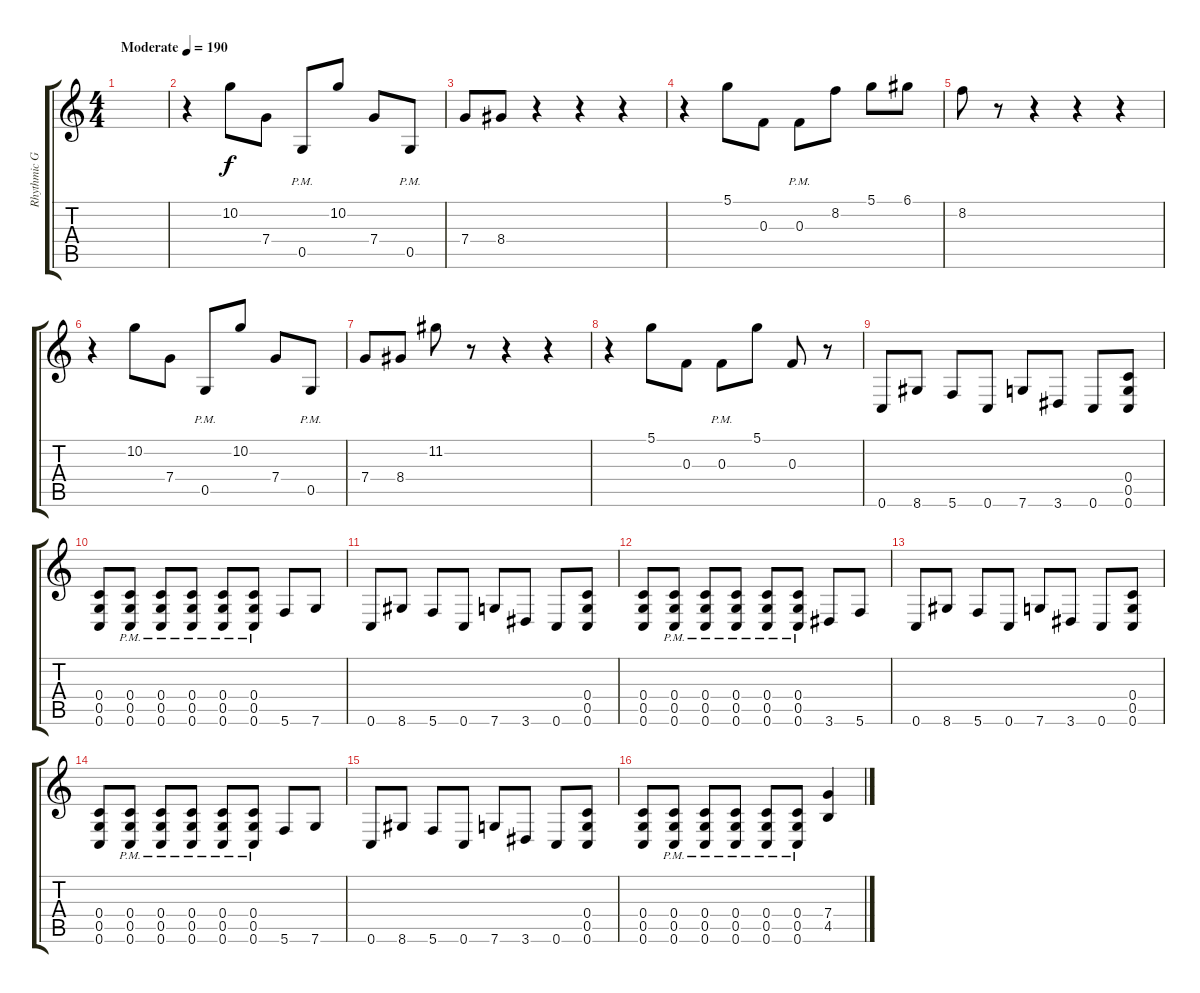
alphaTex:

\track ("Rhythmic Guitar" "Rhythmic G") {instrument distortionguitar}
\staff {score tabs}
\tuning (D4 A3 F3 C3 G2 C2) {hide}
\ts (4 4)
\tempo (190 "Moderate")
\clef g2
\ks c
|
r.4 10.2.8 7.4.8 0.5{pm}.8 10.2.8 7.4.8 0.5{pm}.8 |
7.4.8 8.4.8 r.4 r.4 r.4 |
r.4 5.1.8 0.3.8 0.3{pm}.8 8.2.8 5.1.8 6.1.8 |
8.2.8 r.8 r.4 r.4 r.4 |
r.4 10.2.8 7.4.8 0.5{pm}.8 10.2.8 7.4.8 0.5{pm}.8 |
7.4.8 8.4.8 11.2.8 r.8 r.4 r.4 |
r.4 5.1.8 0.3.8 0.3{pm}.8 5.1.8 0.3.8 r.8 |
0.6.8 8.6.8 5.6.8 0.6.8 7.6.8 3.6.8 0.6.8 (0.4 0.5 0.6).8 |
(0.4 0.5 0.6).8 (0.4{pm} 0.5{pm} 0.6{pm}).8 (0.4{pm} 0.5{pm} 0.6{pm}).8 (0.4{pm} 0.5{pm} 0.6{pm}).8 (0.4{pm} 0.5{pm} 0.6{pm}).8 (0.4{pm} 0.5{pm} 0.6{pm}).8 5.6.8 7.6.8 |
0.6.8 8.6.8 5.6.8 0.6.8 7.6.8 3.6.8 0.6.8 (0.4 0.5 0.6).8 |
(0.4 0.5 0.6).8 (0.4{pm} 0.5{pm} 0.6{pm}).8 (0.4{pm} 0.5{pm} 0.6{pm}).8 (0.4{pm} 0.5{pm} 0.6{pm}).8 (0.4{pm} 0.5{pm} 0.6{pm}).8 (0.4{pm} 0.5{pm} 0.6{pm}).8 3.6.8 5.6.8 |
0.6.8 8.6.8 5.6.8 0.6.8 7.6.8 3.6.8 0.6.8 (0.4 0.5 0.6).8 |
(0.4 0.5 0.6).8 (0.4{pm} 0.5{pm} 0.6{pm}).8 (0.4{pm} 0.5{pm} 0.6{pm}).8 (0.4{pm} 0.5{pm} 0.6{pm}).8 (0.4{pm} 0.5{pm} 0.6{pm}).8 (0.4{pm} 0.5{pm} 0.6{pm}).8 5.6.8 7.6.8 |
0.6.8 8.6.8 5.6.8 0.6.8 7.6.8 3.6.8 0.6.8 (0.4 0.5 0.6).8 |
(0.4 0.5 0.6).8 (0.4{pm} 0.5{pm} 0.6{pm}).8 (0.4{pm} 0.5{pm} 0.6{pm}).8 (0.4{pm} 0.5{pm} 0.6{pm}).8 (0.4{pm} 0.5{pm} 0.6{pm}).8 (0.4{pm} 0.5{pm} 0.6{pm}).8 (7.4 4.5).4
